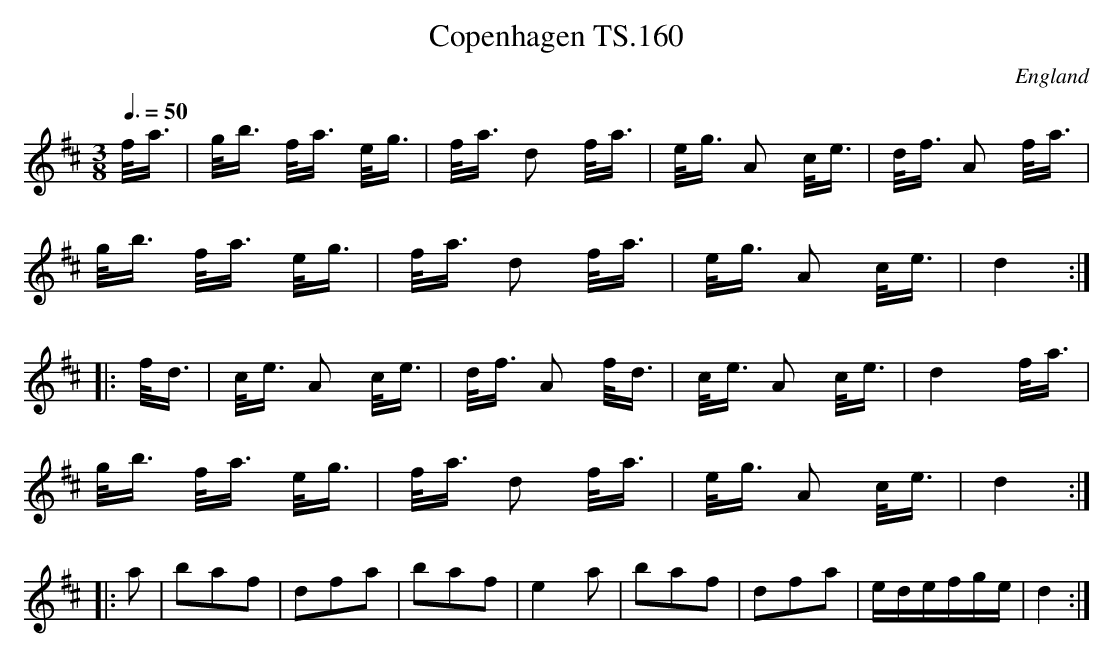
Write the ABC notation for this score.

X:1
T:Copenhagen TS.160
M:3/8
L:1/16
Q:3/8=50
O:England
K:D major
f<a|g<b f<a e<g|f<a d2 f<a|e<g A2 c<e|d<f A2 f<a|!
g<b f<a e<g|f<a d2 f<a|e<g A2 c<e|d4:|!
|:f<d|c<e A2 c<e|d<f A2 f<d|c<e A2 c<e|d4f<a|!
g<b f<a e<g|f<a d2 f<a|e<g A2 c<e|d4:|!
L:1/8
|:a|baf|dfa|baf|e2a|baf|dfa|e/d/e/f/g/e/|d2:|]
